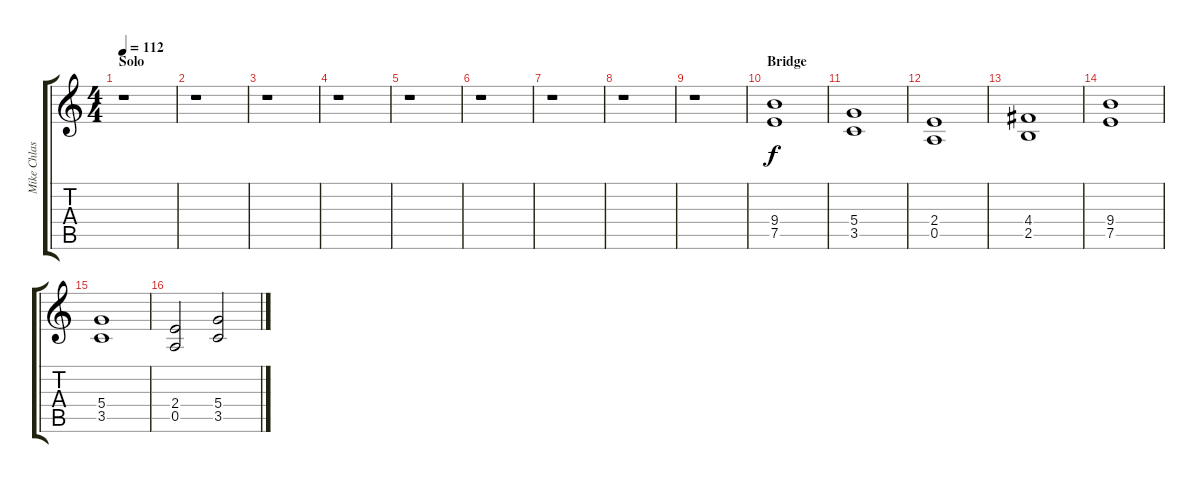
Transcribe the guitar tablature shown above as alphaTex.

\track ("Mike Chlasciak" "Mike Chlas") {instrument distortionguitar}
\staff {score tabs}
\tuning (E4 B3 G3 D3 A2 E2) {hide}
\ts (4 4)
\section ("" "Solo")
\tempo 112
\clef g2
\ks c
r.1{dy f} |
r.1 |
r.1 |
r.1 |
r.1 |
r.1 |
r.1 |
r.1 |
r.1 |
\section ("" "Bridge")
(9.4 7.5).1 |
(5.4 3.5).1 |
(2.4 0.5).1 |
(4.4 2.5).1 |
(9.4 7.5).1 |
(5.4 3.5).1 |
(2.4 0.5).2 (5.4 3.5).2
